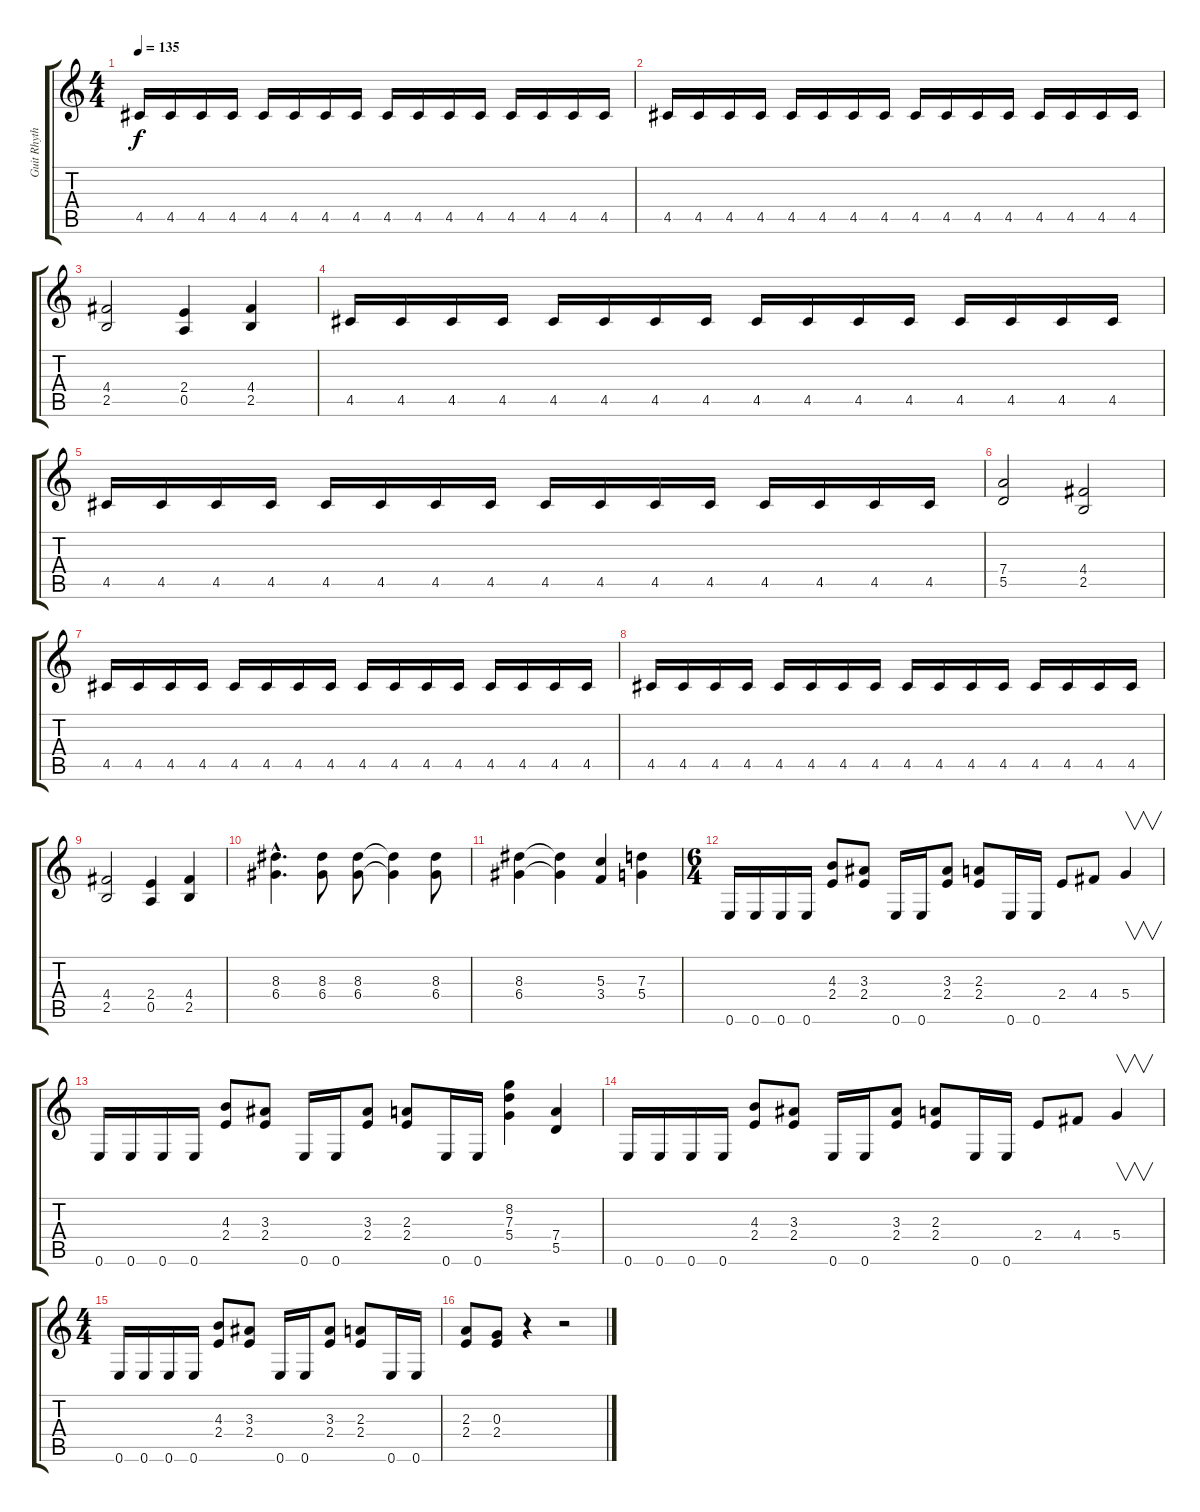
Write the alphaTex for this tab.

\track ("Guit Rhythm" "Guit Rhyth") {instrument distortionguitar}
\staff {score tabs}
\tuning (E4 B3 G3 D3 A2 E2) {hide}
\ts (4 4)
\tempo 135
\clef g2
\ks c
4.5.16{dy f} 4.5.16 4.5.16 4.5.16 4.5.16 4.5.16 4.5.16 4.5.16 4.5.16 4.5.16 4.5.16 4.5.16 4.5.16 4.5.16 4.5.16 4.5.16 |
4.5.16 4.5.16 4.5.16 4.5.16 4.5.16 4.5.16 4.5.16 4.5.16 4.5.16 4.5.16 4.5.16 4.5.16 4.5.16 4.5.16 4.5.16 4.5.16 |
(4.4 2.5).2 (2.4 0.5).4 (4.4 2.5).4 |
4.5.16 4.5.16 4.5.16 4.5.16 4.5.16 4.5.16 4.5.16 4.5.16 4.5.16 4.5.16 4.5.16 4.5.16 4.5.16 4.5.16 4.5.16 4.5.16 |
4.5.16 4.5.16 4.5.16 4.5.16 4.5.16 4.5.16 4.5.16 4.5.16 4.5.16 4.5.16 4.5.16 4.5.16 4.5.16 4.5.16 4.5.16 4.5.16 |
(7.4 5.5).2 (4.4 2.5).2 |
4.5.16 4.5.16 4.5.16 4.5.16 4.5.16 4.5.16 4.5.16 4.5.16 4.5.16 4.5.16 4.5.16 4.5.16 4.5.16 4.5.16 4.5.16 4.5.16 |
4.5.16 4.5.16 4.5.16 4.5.16 4.5.16 4.5.16 4.5.16 4.5.16 4.5.16 4.5.16 4.5.16 4.5.16 4.5.16 4.5.16 4.5.16 4.5.16 |
(4.4 2.5).2 (2.4 0.5).4 (4.4 2.5).4 |
(8.3{hac} 6.4{hac}).4{d} (8.3 6.4).8 (8.3 6.4).8 (8.3{t} 6.4{t}).4 (8.3 6.4).8 |
(8.3 6.4).4 (8.3{t} 6.4{t}).4 (5.3 3.4).4 (7.3 5.4).4 |
\ts (6 4)
0.6.16 0.6.16 0.6.16 0.6.16 (4.3 2.4).8 (3.3 2.4).8 0.6.16 0.6.16 (3.3 2.4).8 (2.3 2.4).8 0.6.16 0.6.16 2.4.8 4.4.8 5.4.4{v} |
0.6.16 0.6.16 0.6.16 0.6.16 (4.3 2.4).8 (3.3 2.4).8 0.6.16 0.6.16 (3.3 2.4).8 (2.3 2.4).8 0.6.16 0.6.16 (8.2 7.3 5.4).4 (7.4 5.5).4 |
0.6.16 0.6.16 0.6.16 0.6.16 (4.3 2.4).8 (3.3 2.4).8 0.6.16 0.6.16 (3.3 2.4).8 (2.3 2.4).8 0.6.16 0.6.16 2.4.8 4.4.8 5.4.4{v} |
\ts (4 4)
0.6.16 0.6.16 0.6.16 0.6.16 (4.3 2.4).8 (3.3 2.4).8 0.6.16 0.6.16 (3.3 2.4).8 (2.3 2.4).8 0.6.16 0.6.16 |
(2.3 2.4).8 (0.3 2.4).8 r.4 r.2
